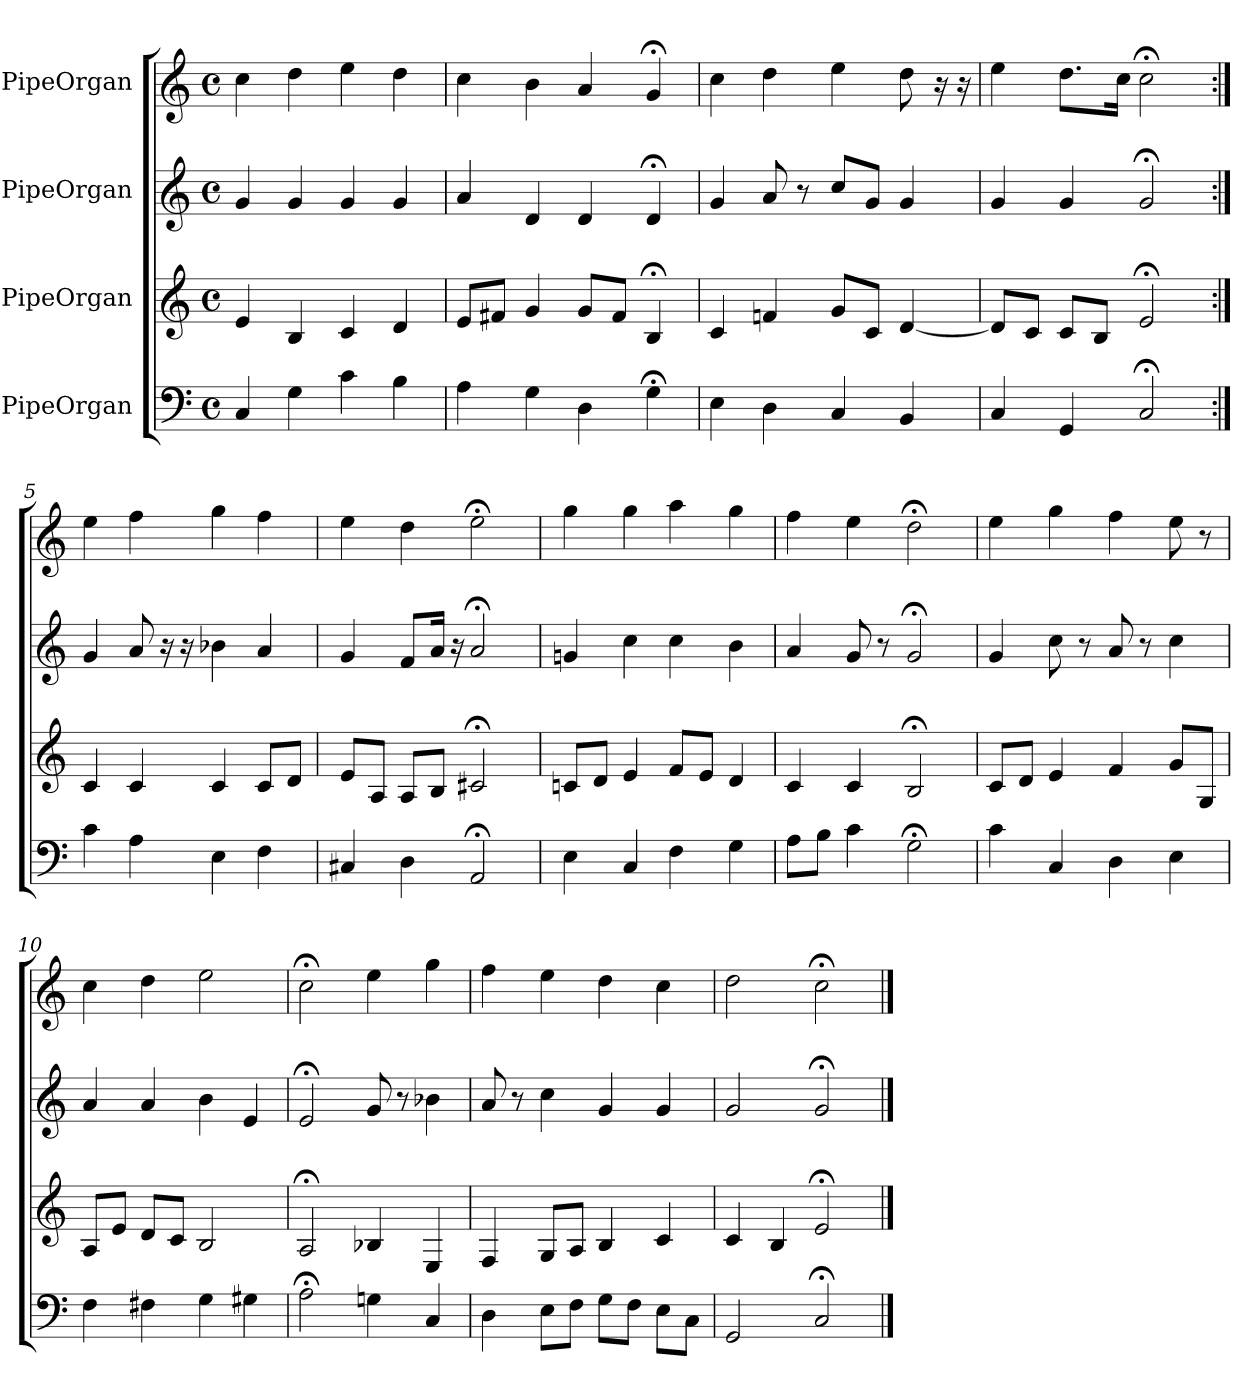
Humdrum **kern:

**kern	**kern	**kern	**kern
*part4	*part3	*part2	*part1
*staff4	*staff3	*staff2	*staff1
*I"PipeOrgan	*I"PipeOrgan	*I"PipeOrgan	*I"PipeOrgan
*k[]	*k[]	*k[]	*k[]
*C:	*C:	*C:	*C:
*M4/4	*M4/4	*M4/4	*M4/4
*met(c)	*met(c)	*met(c)	*met(c)
*MM60	*MM60	*MM60	*MM60
=1	=1	=1	=1
4C	4e	4g	4cc
4G	4B	4g	4dd
4c	4c	4g	4ee
4B	4d	4g	4dd
=2	=2	=2	=2
4A	8eL	4a	4cc
.	8f#XJ	.	.
4G	4g	4d	4b
4D	8gL	4d	4a
.	8f#J	.	.
4G;<	4B;<	4d;<	4g;<
=3	=3	=3	=3
4E	4c	4g	4cc
4D	4fn	8a	4dd
.	.	8r	.
4C	8gL	8ccL	4ee
.	8cJ	8gJ	.
4BB	[4d	4g	8dd
.	.	.	16r
.	.	.	16r
=4	=4	=4	=4
4C	8dL]	4g	4ee
.	8cJ	.	.
4GG	8cL	4g	8.ddL
.	8BJ	.	.
.	.	.	16ccJk
2C;<	2e;<	2g;<	2cc;<
=5:|!	=5:|!	=5:|!	=5:|!
4c	4c	4g	4ee
4A	4c	8a	4ff
.	.	16r	.
.	.	16r	.
4E	4c	4b-X	4gg
4F	8cL	4a	4ff
.	8dJ	.	.
=6	=6	=6	=6
4C#X	8eL	4g	4ee
.	8AJ	.	.
4D	8AL	8fL	4dd
.	8BJ	16aJk	.
.	.	16r	.
2AA;<	2c#X;<	2a;<	2ee;<
=7	=7	=7	=7
4E	8cnL	4gn	4gg
.	8dJ	.	.
4C	4e	4cc	4gg
4F	8fL	4cc	4aa
.	8eJ	.	.
4G	4d	4b	4gg
=8	=8	=8	=8
8AL	4c	4a	4ff
8BJ	.	.	.
4c	4c	8g	4ee
.	.	8r	.
2G;<	2B;<	2g;<	2dd;<
=9	=9	=9	=9
4c	8cL	4g	4ee
.	8dJ	.	.
4C	4e	8cc	4gg
.	.	8r	.
4D	4f	8a	4ff
.	.	8r	.
4E	8gL	4cc	8ee
.	8GJ	.	8r
=10	=10	=10	=10
4F	8AL	4a	4cc
.	8eJ	.	.
4F#X	8dL	4a	4dd
.	8cJ	.	.
4G	2B	4b	2ee
4G#X	.	4e	.
=11	=11	=11	=11
2A;<	2A;<	2e;<	2cc;<
4Gn	4B-X	8g	4ee
.	.	8r	.
4C	4E	4b-X	4gg
=12	=12	=12	=12
4D	4F	8a	4ff
.	.	8r	.
8EL	8GL	4cc	4ee
8FJ	8AJ	.	.
8GL	4B	4g	4dd
8FJ	.	.	.
8EL	4c	4g	4cc
8CJ	.	.	.
=13	=13	=13	=13
2GG	4c	2g	2dd
.	4B	.	.
2C;<	2e;<	2g;<	2cc;<
==	==	==	==
*-	*-	*-	*-
